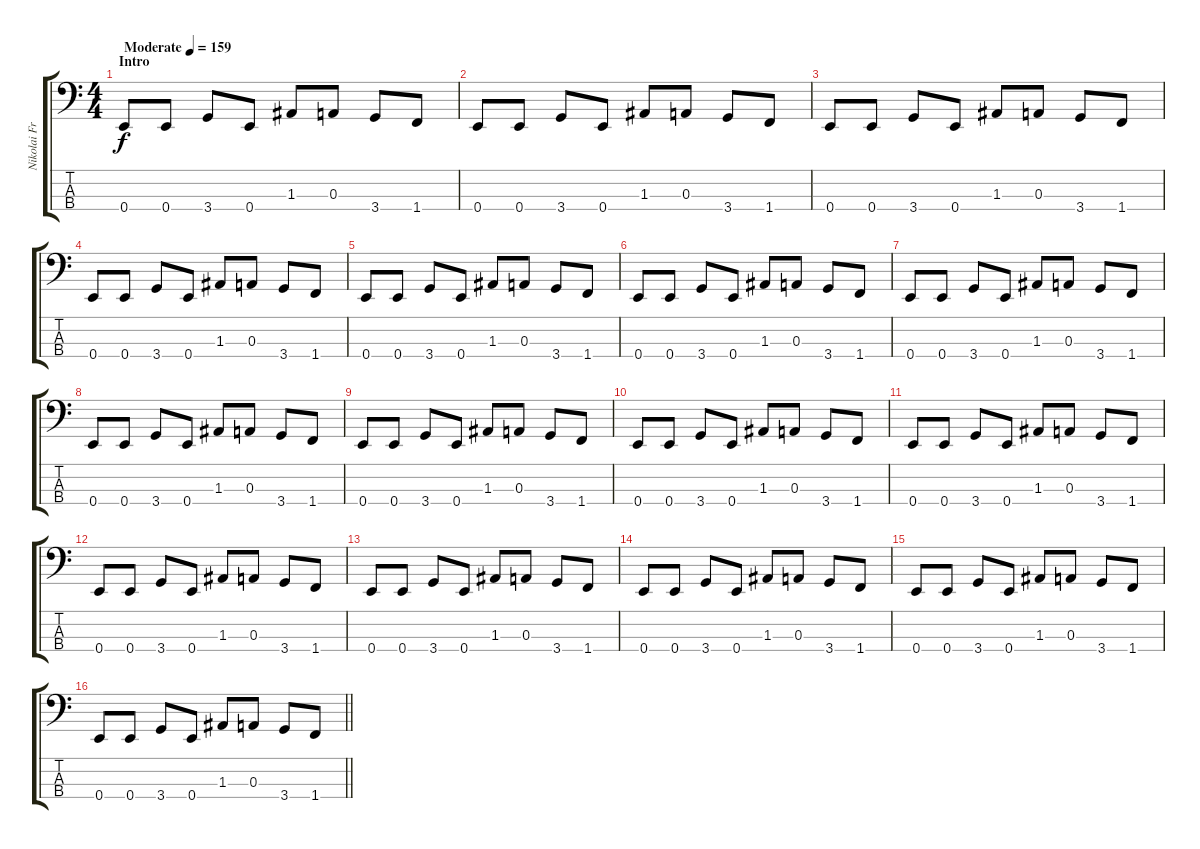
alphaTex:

\track ("Nikolai Fraiture" "Nikolai Fr") {instrument electricbassfinger}
\staff {score tabs}
\tuning (G2 D2 A1 E1) {hide}
\ts (4 4)
\section ("" "Intro")
\tempo (159 "Moderate")
\clef f4
\ks c
0.4.8{dy f instrument electricbassfinger} 0.4.8 3.4.8 0.4.8 1.3.8 0.3.8 3.4.8 1.4.8 |
0.4.8 0.4.8 3.4.8 0.4.8 1.3.8 0.3.8 3.4.8 1.4.8 |
0.4.8 0.4.8 3.4.8 0.4.8 1.3.8 0.3.8 3.4.8 1.4.8 |
0.4.8 0.4.8 3.4.8 0.4.8 1.3.8 0.3.8 3.4.8 1.4.8 |
0.4.8 0.4.8 3.4.8 0.4.8 1.3.8 0.3.8 3.4.8 1.4.8 |
0.4.8 0.4.8 3.4.8 0.4.8 1.3.8 0.3.8 3.4.8 1.4.8 |
0.4.8 0.4.8 3.4.8 0.4.8 1.3.8 0.3.8 3.4.8 1.4.8 |
0.4.8 0.4.8 3.4.8 0.4.8 1.3.8 0.3.8 3.4.8 1.4.8 |
0.4.8 0.4.8 3.4.8 0.4.8 1.3.8 0.3.8 3.4.8 1.4.8 |
0.4.8 0.4.8 3.4.8 0.4.8 1.3.8 0.3.8 3.4.8 1.4.8 |
0.4.8 0.4.8 3.4.8 0.4.8 1.3.8 0.3.8 3.4.8 1.4.8 |
0.4.8 0.4.8 3.4.8 0.4.8 1.3.8 0.3.8 3.4.8 1.4.8 |
0.4.8 0.4.8 3.4.8 0.4.8 1.3.8 0.3.8 3.4.8 1.4.8 |
0.4.8 0.4.8 3.4.8 0.4.8 1.3.8 0.3.8 3.4.8 1.4.8 |
0.4.8 0.4.8 3.4.8 0.4.8 1.3.8 0.3.8 3.4.8 1.4.8 |
\barLineRight lightlight
0.4.8 0.4.8 3.4.8 0.4.8 1.3.8 0.3.8 3.4.8 1.4.8
